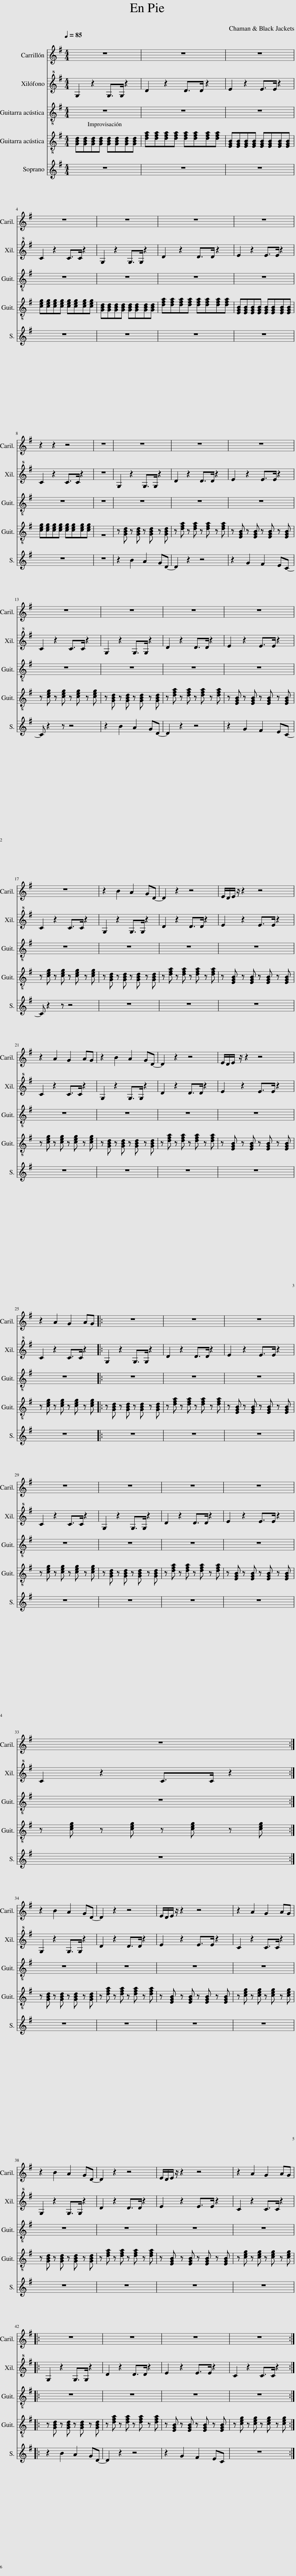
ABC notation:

X:1
%%score 1 2 3 4 5
L:1/8
Q:1/4=85
M:4/4
I:linebreak $
K:G
V:1 treble
V:2 treble transpose=12
V:3 treble
V:4 treble-8
V:5 treble
V:1
 z8 | z8 | z8 |$ z8 | z8 | %5
 z8 | z8 |$ z2 z2 z4 | z8 | z8 | %10
 z8 | z8 |$ z8 | z8 | z8 | %15
 z8 |$ z8 | z2 B2 A2 GD- | D2 z2 z4 | E/D/E/ z/ z2 z4 |$ %20
 z2 A2 G2 AG | z2 B2 A2 GD- | D2 z2 z4 | E/D/E/ z/ z2 z4 |$ z2 A2 G2 AG |: %25
 z8 | z8 | z8 |$ z8 | z8 | %30
 z8 | z8 |$ z8 :|$ z2 B2 A2 GD- | D2 z2 z4 | %35
 E/D/E/ z/ z2 z4 | z2 A2 G2 AG |$ z2 B2 A2 GD- | D2 z2 z4 | E/D/E/ z/ z2 z4 | %40
 z2 A2 G2 AG |:$ z8 | z8 | z8 | z8 :| %45
V:2
 G,2 z2 G,>G, z2 | D2 z2 D>D z2 | E2 z2 E>E z2 |$ C2 z2 C>C z2 | G,2 z2 G,>G, z2 | %5
 D2 z2 D>D z2 | E2 z2 E>E z2 |$ C2 z2 C>C z2 | z8 | G,2 z2 G,>G, z2 | %10
 D2 z2 D>D z2 | E2 z2 E>E z2 |$ C2 z2 C>C z2 | G,2 z2 G,>G, z2 | D2 z2 D>D z2 | %15
 E2 z2 E>E z2 |$ C2 z2 C>C z2 | G,2 z2 G,>G, z2 | D2 z2 D>D z2 | E2 z2 E>E z2 |$ %20
 C2 z2 C>C z2 | G,2 z2 G,>G, z2 | D2 z2 D>D z2 | E2 z2 E>E z2 |$ C2 z2 C>C z2 |: %25
 G,2 z2 G,>G, z2 | D2 z2 D>D z2 | E2 z2 E>E z2 |$ C2 z2 C>C z2 | G,2 z2 G,>G, z2 | %30
 D2 z2 D>D z2 | E2 z2 E>E z2 |$ C2 z2 C>C z2 :|$ G,2 z2 G,>G, z2 | D2 z2 D>D z2 | %35
 E2 z2 E>E z2 | C2 z2 C>C z2 |$ G,2 z2 G,>G, z2 | D2 z2 D>D z2 | E2 z2 E>E z2 | %40
 C2 z2 C>C z2 |:$ G,2 z2 G,>G, z2 | D2 z2 D>D z2 | E2 z2 E>E z2 | C2 z2 C>C z2 :| %45
V:3
 z2 B,2 A,2 z2 | z8 | z8 |$ z8 | z8 | %5
 z8 | z8 |$ z8 | z8 | z8 | %10
 z8 | z8 |$ z8 | z8 | z8 | %15
 z8 |$ z8 | z8 | z8 | z8 |$ %20
 z8 | z8 | z8 | z8 |$ z8 |: %25
 z8 | z8 | z8 |$ z8 | z8 | %30
 z8 | z8 |$ z8 :|$ z8 | z8 | %35
 z8 | z8 |$ z8 | z8 | z8 | %40
 z8 |:$ z8 | z8 | z8 | z8 :| %45
V:4
 [GBd][GBd][GBd][GBd] [GBd][GBd][GBd][GBd] | [dfa][dfa][dfa][dfa] [dfa][dfa][dfa][dfa] | [EGB][EGB][EGB][EGB] [EGB][EGB][EGB][EGB] |$ [ceg][ceg][ceg][ceg] [ceg][ceg][ceg][ceg] | [GBd][GBd][GBd][GBd] [GBd][GBd][GBd][GBd] | %5
 [dfa][dfa][dfa][dfa] [dfa][dfa][dfa][dfa] | [EGB][EGB][EGB][EGB] [EGB][EGB][EGB][EGB] |$ [ceg][ceg][ceg][ceg] [ceg][ceg][ceg][ceg] | z8 | z [GBd] z [GBd] z [GBd] z [GBd] | %10
 z [dfa] z [dfa] z [dfa] z [dfa] | z [EGB] z [EGB] z [EGB] z [EGB] |$ z [ceg] z [ceg] z [ceg] z [ceg] | z [GBd] z [GBd] z [GBd] z [GBd] | z [dfa] z [dfa] z [dfa] z [dfa] | %15
 z [EGB] z [EGB] z [EGB] z [EGB] |$ z [ceg] z [ceg] z [ceg] z [ceg] | z [GBd] z [GBd] z [GBd] z [GBd] | z [dfa] z [dfa] z [dfa] z [dfa] | z [EGB] z [EGB] z [EGB] z [EGB] |$ %20
 z [ceg] z [ceg] z [ceg] z [ceg] | z [GBd] z [GBd] z [GBd] z [GBd] | z [dfa] z [dfa] z [dfa] z [dfa] | z [EGB] z [EGB] z [EGB] z [EGB] |$ z [ceg] z [ceg] z [ceg] z [ceg] |: %25
 z [GBd] z [GBd] z [GBd] z [GBd] | z [dfa] z [dfa] z [dfa] z [dfa] | z [EGB] z [EGB] z [EGB] z [EGB] |$ z [ceg] z [ceg] z [ceg] z [ceg] | z [GBd] z [GBd] z [GBd] z [GBd] | %30
 z [dfa] z [dfa] z [dfa] z [dfa] | z [EGB] z [EGB] z [EGB] z [EGB] |$ z [ceg] z [ceg] z [ceg] z [ceg] :|$ z [GBd] z [GBd] z [GBd] z [GBd] | z [dfa] z [dfa] z [dfa] z [dfa] | %35
 z [EGB] z [EGB] z [EGB] z [EGB] | z [ceg] z [ceg] z [ceg] z [ceg] |$ z [GBd] z [GBd] z [GBd] z [GBd] | z [dfa] z [dfa] z [dfa] z [dfa] | z [EGB] z [EGB] z [EGB] z [EGB] | %40
 z [ceg] z [ceg] z [ceg] z [ceg] |:$ z [GBd] z [GBd] z [GBd] z [GBd] | z [dfa] z [dfa] z [dfa] z [dfa] | z [EGB] z [EGB] z [EGB] z [EGB] | z [ceg] z [ceg] z [ceg] z [ceg] :| %45
V:5
 z8 | z8 | z8 |$ z8 | z8 | %5
 z8 | z8 |$ z8 | z8 | z2 B2 A2 GD- | %10
 D2 z2 z4 | z2 G2 F2 EC- |$ C z2 z z4 | z2 B2 A2 GD- | D2 z2 z4 | %15
 z2 G2 F2 EC- |$ C z2 z z4 | z8 | z8 | z8 |$ %20
 z8 | z8 | z8 | z8 |$ z8 |: %25
 z8 | z8 | z8 |$ z8 | z8 | %30
 z8 | z8 |$ z8 :|$ z8 | z8 | %35
 z8 | z8 |$ z8 | z8 | z8 | %40
 z8 |:$ z2 B2 A2 GD- | D2 z2 z4 | z2 G2 F2 EC | z8 :| %45
